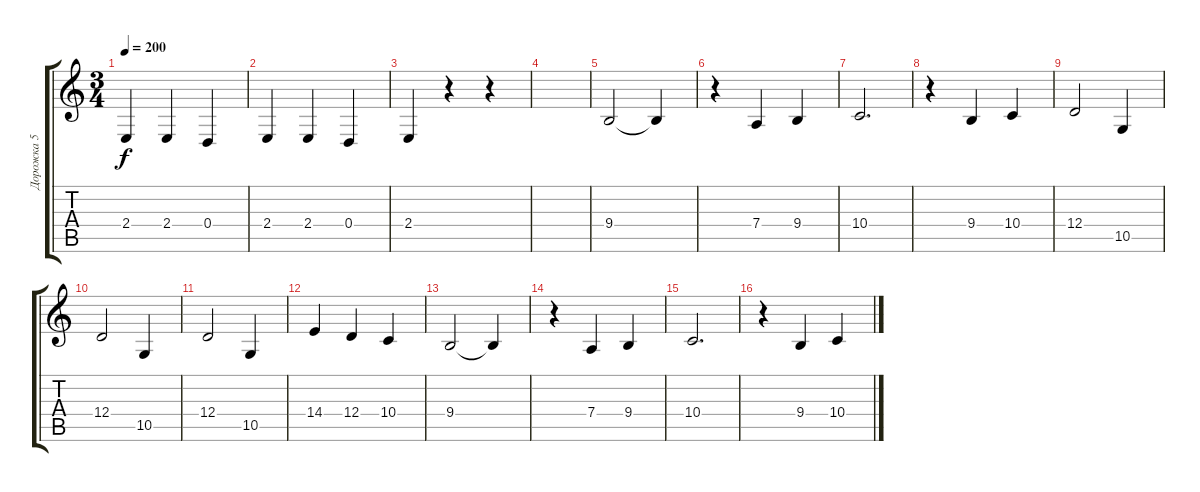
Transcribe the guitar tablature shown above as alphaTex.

\track ("Дорожка 5" "Дорожка 5") {instrument tuba}
\staff {score tabs}
\tuning (E4 B3 G3 D3 A2 E2) {hide}
\ts (3 4)
\tempo 200
\clef g2
\ks c
2.4.4{dy f} 2.4.4 0.4.4 |
2.4.4 2.4.4 0.4.4 |
2.4.4 r.4 r.4 |
|
9.4.2 9.4{t}.4 |
r.4 7.4.4 9.4.4 |
10.4.2{d} |
r.4 9.4.4 10.4.4 |
12.4.2 10.5.4 |
12.4.2 10.5.4 |
12.4.2 10.5.4 |
14.4.4 12.4.4 10.4.4 |
9.4.2 9.4{t}.4 |
r.4 7.4.4 9.4.4 |
10.4.2{d} |
r.4 9.4.4 10.4.4
